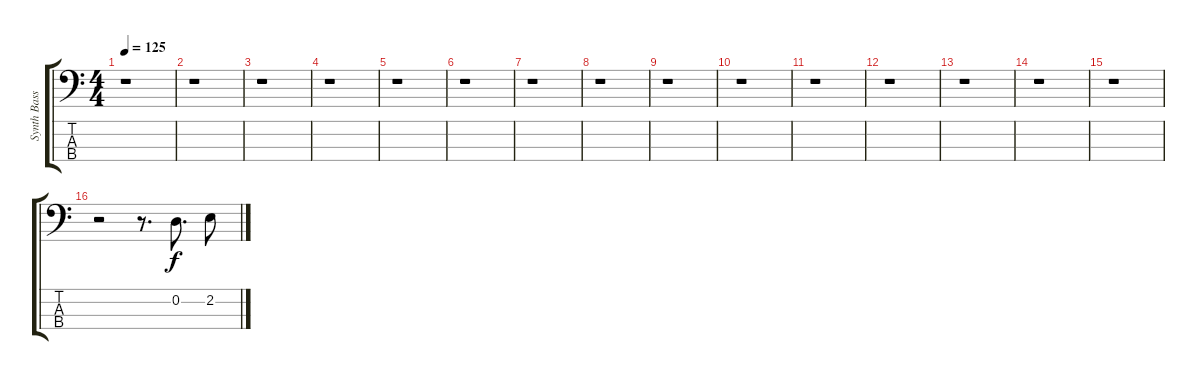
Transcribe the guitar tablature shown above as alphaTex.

\track ("Synth Bass" "Synth Bass") {instrument synthbass2}
\staff {score tabs}
\tuning (G2 D2 A1 E1) {hide}
\ts (4 4)
\tempo 125
\clef f4
\ks c
r.1{dy f} |
r.1 |
r.1 |
r.1 |
r.1 |
r.1 |
r.1 |
r.1 |
r.1 |
r.1 |
r.1 |
r.1 |
r.1 |
r.1 |
r.1 |
r.2 r.8{d} 0.2.8{d} 2.2.8
